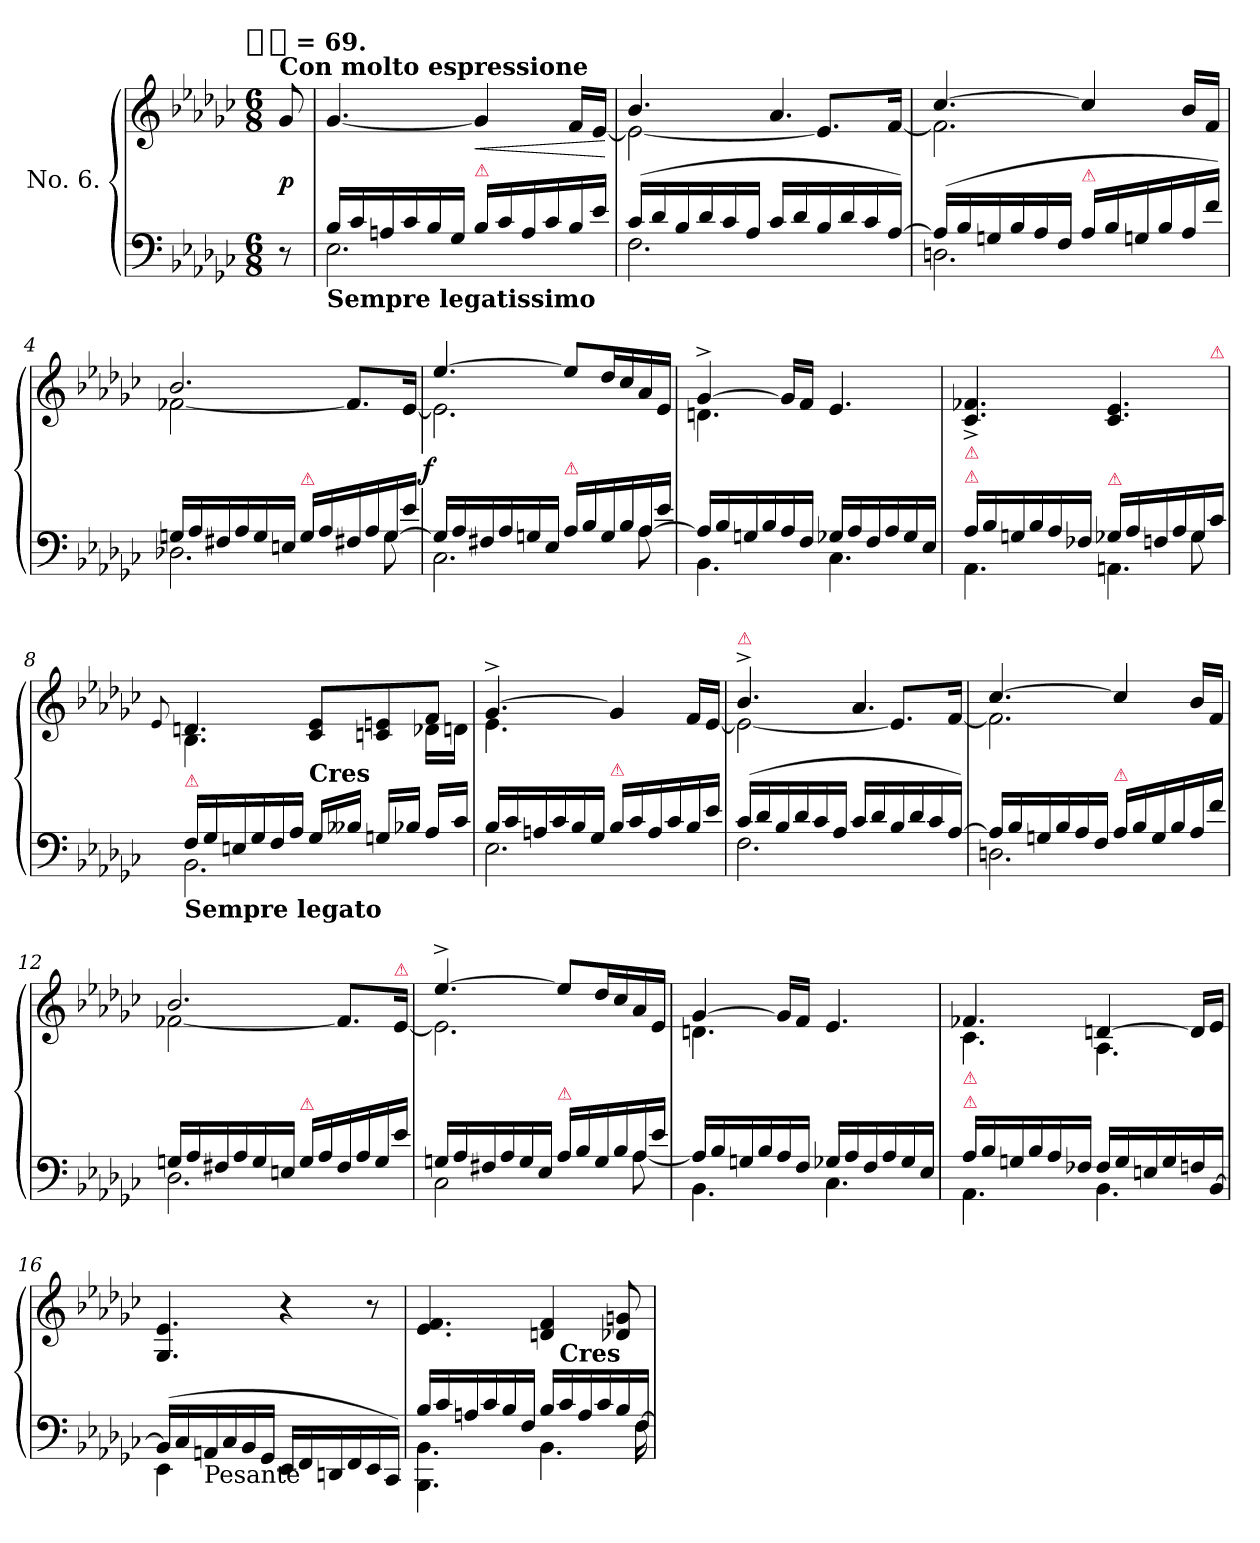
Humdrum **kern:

**kern	**kern	**dynam
*part1	*part1	*part1
*staff2	*staff1	*staff1/2
*I"No. 6.	*	*
*clefF4	*clefG2	*
*k[b-e-a-d-g-c-]	*k[b-e-a-d-g-c-]	*
*e-:	*e-:	*
!!LO:TX:omd:t=[quarter-dot] = 69.
*M6/8	*M6/8	*
*MM104	*MM104	*
=	=	=
!	!LO:TX:a:B:t=Con molto espressione	!
8r	8g-	p
=1	=1	=1
*^	*	*
!LO:TX:b:B:t=Sempre legatissimo	!	!	!
16B-LL	2.E-	[4.g-	.
16c-	.	.	.
16An	.	.	.
16c-	.	.	.
16B-	.	.	.
16G-JJ	.	.	.
!LO:TX:a:color=crimson:t=⚠	!	!	!
16B-/LL	.	4g-]	<
16c-/	.	.	.
16A/	.	.	.
16c-/	.	.	.
16B-/	.	16fLL	.
16e-\JJ	.	[16e-JJ	.
*v	*v	*	*
.	.	[
=2	=2	=2
*^	*^	*
(<16c-LL	2.F	4.b-	2e-_	.
16d-	.	.	.	.
16B-	.	.	.	.
16d-	.	.	.	.
16c-	.	.	.	.
16A-JJ	.	.	.	.
16c-LL	.	4.a-	.	.
16d-	.	.	.	.
16B-	.	.	8.e-/L]	.
16d-	.	.	.	.
16c-	.	.	.	.
[16A-JJ)	.	.	[16fJk	.
=3	=3	=3	=3	=3
(<16A-LL]	2.Dn	[4.cc-	2.f]	.
16B-	.	.	.	.
16Gn	.	.	.	.
16B-	.	.	.	.
16A-	.	.	.	.
16FJJ	.	.	.	.
!LO:TX:a:color=crimson:t=⚠	!	!	!	!
16A-/LL	.	4cc-]	.	.
16B-/	.	.	.	.
16Gn/	.	.	.	.
16B-/	.	.	.	.
16A-/	.	16b-LL	.	.
16f\JJ)	.	16fJJ	.	.
=4	=4	=4	=4	=4
*	*^	*	*	*
16GnLL	2.D-X	4.rBBBByy	2.b-	[2f-X	.
16A-	.	.	.	.	.
16F#X	.	.	.	.	.
16A-	.	.	.	.	.
16G	.	.	.	.	.
16EnJJ	.	.	.	.	.
!LO:TX:a:color=crimson:t=⚠	!	!	!	!	!
16G/LL	.	4rAAAyy	.	.	.
16A-/	.	.	.	.	.
16F#X/	.	.	.	8.f-/L]	.
16A-/	.	.	.	.	.
16G/	.	[8G\	.	.	.
16e-\JJ	.	.	.	[16e-Jk	.
=5	=5	=5	=5	=5	=5
!	!	!	!	!	!LO:DY:rj
16GnLL]	2.C-	4.rFFFyy	[4.ee-	2.e-]	f
16A-	.	.	.	.	.
16F#X	.	.	.	.	.
16A-	.	.	.	.	.
16G	.	.	.	.	.
16E-JJ	.	.	.	.	.
!LO:TX:a:color=crimson:t=⚠	!	!	!	!	!
16A-/LL	.	4rFFFyy	8ee-L]	.	.
16B-/	.	.	.	.	.
16G/	.	.	16dd-L	.	.
16B-/	.	.	16cc-	.	.
16A-/	.	[8A-\	16a-	.	.
16e-\JJ	.	.	16e-JJ	.	.
*	*v	*v	*	*	*
=6	=6	=6	=6	=6
16A-LL]	4.BB-	[4g-^	4.dn	.
16B-	.	.	.	.
16Gn	.	.	.	.
16B-	.	.	.	.
16A-	.	16g-LL]	.	.
16FJJ	.	16fJJ	.	.
16G-XLL	4.C-	4.e-	4.rAyy	.
16A-	.	.	.	.
16F	.	.	.	.
16A-	.	.	.	.
16G-	.	.	.	.
16E-JJ	.	.	.	.
=7	=7	=7	=7	=7
*	*^	*	*	*
!LO:TX:a:color=crimson:t=⚠	!	!	!	!	!
!LO:TX:a:color=crimson:t=⚠	!	!	!	!	!
16A-LL	4.AA-	4.rDDDyy	4.c-^> 4.f-X^>	2ryy	.
16B-	.	.	.	.	.
16Gn	.	.	.	.	.
16B-	.	.	.	.	.
16A-	.	.	.	.	.
16F-XJJ	.	.	.	.	.
!LO:TX:a:color=crimson:t=⚠	!	!	!	!	!
16G-X/LL	4.AAn	4rAAAyy	4.c- 4.e-	.	.
16A-/	.	.	.	.	.
16Fn/	.	.	.	8.ryy	.
16A-/	.	.	.	.	.
16G-/	.	8G-\	.	.	.
!	!	!	!	!LO:TX:a:color=crimson:t=⚠	!
16c-\JJ	.	.	.	16ryy	.
*v	*v	*v	*	*	*
=8	=8	=8	=8
.	8qqe-/	.	.
*^	*	*	*
!LO:TX:b:B:t=Sempre legato	!	!	!	!
!LO:TX:a:color=crimson:t=⚠	!	!	!	!
16FLL	2.BB-	4.dn	4.B-	.
16G-	.	.	.	.
16En	.	.	.	.
16G-	.	.	.	.
16F	.	.	.	.
16A-JJ	.	.	.	.
!	!	!LO:TX:c:B:t=Cres	!	!
16G-LL	.	8c- 8e-L	4rAyy	.
16B--XJJ	.	.	.	.
16GnLL	.	8cn 8en	.	.
16B-XJJ	.	.	.	.
16A-LL	.	8fJ	16d-XLL	.
16c-JJ	.	.	16dnJJ	.
=9	=9	=9	=9	=9
16B-LL	2.E-	[4.g-^	4.e-	.
16c-	.	.	.	.
16An	.	.	.	.
16c-	.	.	.	.
16B-	.	.	.	.
16G-JJ	.	.	.	.
!LO:TX:a:color=crimson:t=⚠	!	!	!	!
16B-/LL	.	4g-]	4.rcyy	.
16c-/	.	.	.	.
16A/	.	.	.	.
16c-/	.	.	.	.
16B-/	.	16fLL	.	.
16e-\JJ	.	[16e-JJ	.	.
=10	=10	=10	=10	=10
!	!	!LO:TX:a:color=crimson:t=⚠	!	!
(<16c-LL	2.F	4.b-^	2e-_	.
16d-	.	.	.	.
16B-	.	.	.	.
16d-	.	.	.	.
16c-	.	.	.	.
16A-JJ	.	.	.	.
16c-LL	.	4.a-	.	.
16d-	.	.	.	.
16B-	.	.	8.e-/L]	.
16d-	.	.	.	.
16c-	.	.	.	.
[16A-JJ)	.	.	[16fJk	.
=11	=11	=11	=11	=11
16A-LL]	2.Dn	[4.cc-	2.f]	.
16B-	.	.	.	.
16Gn	.	.	.	.
16B-	.	.	.	.
16A-	.	.	.	.
16FJJ	.	.	.	.
!LO:TX:a:color=crimson:t=⚠	!	!	!	!
16A-/LL	.	4cc-]	.	.
16B-/	.	.	.	.
16G/	.	.	.	.
16B-/	.	.	.	.
16A-/	.	16b-LL	.	.
16f\JJ	.	16fJJ	.	.
=12	=12	=12	=12	=12
16GnLL	2.D-	2.b-	[2f-X	.
16A-	.	.	.	.
16F#X	.	.	.	.
16A-	.	.	.	.
16G	.	.	.	.
16EnJJ	.	.	.	.
!LO:TX:a:color=crimson:t=⚠	!	!	!	!
16G/LL	.	.	.	.
16A-/	.	.	.	.
16F#/	.	.	8.f-/L]	.
16A-/	.	.	.	.
16G/	.	.	.	.
!	!	!	!LO:TX:a:color=crimson:t=⚠	!
16e-\JJ	.	.	[16e-Jk	.
=13	=13	=13	=13	=13
16GnLL	2C-	[4.ee-^	2.e-]	.
16A-	.	.	.	.
16F#X	.	.	.	.
16A-	.	.	.	.
16G	.	.	.	.
16E-JJ	.	.	.	.
!LO:TX:a:color=crimson:t=⚠	!	!	!	!
16A-/LL	.	8ee-L]	.	.
16B-/	.	.	.	.
16G/	8ryy	16dd-L	.	.
16B-/	.	16cc-	.	.
16A-/	[8A-\	16a-	.	.
16e-\JJ	.	16e-JJ	.	.
=14	=14	=14	=14	=14
16A-LL]	4.BB-	[4g-	4.dn	.
16B-	.	.	.	.
16Gn	.	.	.	.
16B-	.	.	.	.
16A-	.	16g-LL]	.	.
16FJJ	.	16fJJ	.	.
16G-XLL	4.C-	4.e-	4.rAyy	.
16A-	.	.	.	.
16F	.	.	.	.
16A-	.	.	.	.
16G-	.	.	.	.
16E-JJ	.	.	.	.
=15	=15	=15	=15	=15
!LO:TX:a:color=crimson:t=⚠	!	!	!	!
!LO:TX:a:color=crimson:t=⚠	!	!	!	!
16A-LL	4.AA-	4.f-X	4.c-	.
16B-	.	.	.	.
16Gn	.	.	.	.
16B-	.	.	.	.
16A-	.	.	.	.
16F-XJJ	.	.	.	.
16F-LL	4.BB-	[4dn	4.A-	.
16G	.	.	.	.
16En	.	.	.	.
16G	.	.	.	.
16Fn	.	16dLL]	.	.
[16BB-JJ	.	16e-JJ	.	.
*	*	*v	*v	*
=16	=16	=16	=16
(>16BB-LL]	4EE-	4.G- 4.e-	.
16C-	.	.	.
!LO:TX:b:t=Pesante	!	!	!
16AAn	.	.	.
16C-	.	.	.
16BB-	8rAAAyy	.	.
16GG-JJ	.	.	.
16EE-LL	4.rFFFyy	4r	.
16FF	.	.	.
16DDn	.	.	.
16FF	.	.	.
16EE-	.	8r	.
16CC-JJ)	.	.	.
=17	=17	=17	=17
*	*^	*^	*
16B-/LL	4.BBB-\ 4.BB-\	2ryy	4.e- 4.f	4..ryy	.
16c-/	.	.	.	.	.
16An/	.	.	.	.	.
16c-/	.	.	.	.	.
16B-/	.	.	.	.	.
16F/JJ	.	.	.	.	.
16B-/LL	4.BB-	.	4dn 4f	.	.
!	!	!	!	!LO:TX:c:B:t=Cres	!
16c-/	.	.	.	4ryy	.
16A/	.	8ryy	.	.	.
16c-/	.	.	.	.	.
16B-/	.	16ryy	8d-X 8gn	.	.
16F/JJ	.	[16F\	.	16ryy	.
*v	*v	*v	*	*	*
*	*v	*v	*
=	=	=
*-	*-	*-
